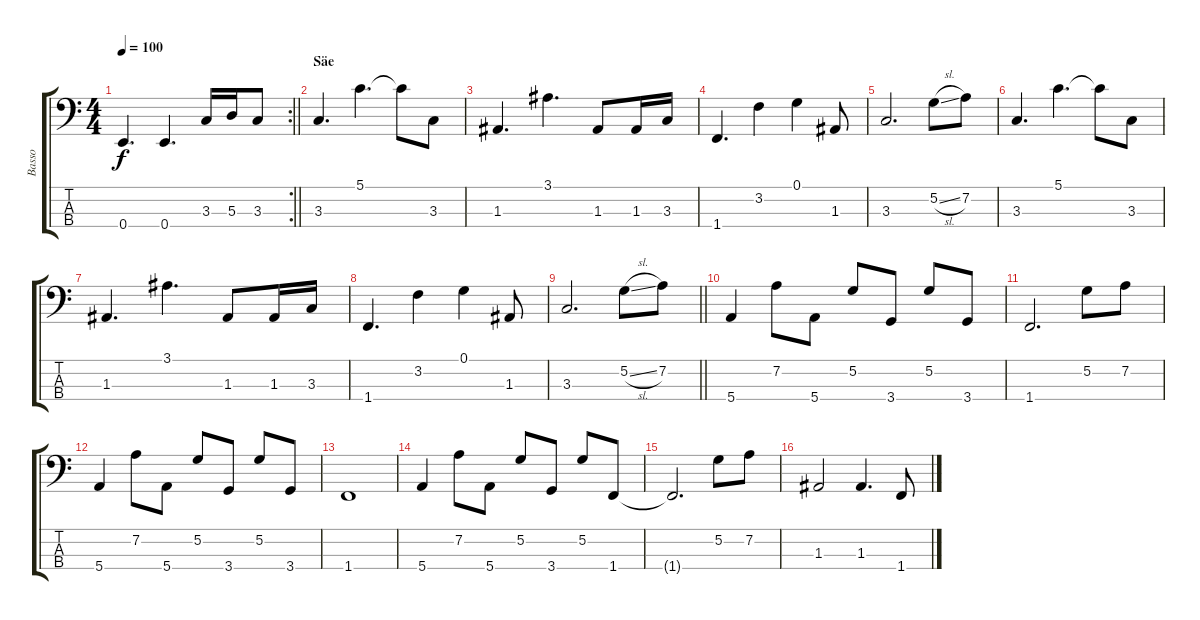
\track ("Basso" "Basso") {instrument electricbasspick}
\staff {score tabs}
\tuning (G2 D2 A1 E1) {hide}
\rc 2
\ts (4 4)
\tempo 100
\clef f4
\barLineRight lightlight
\ks c
0.4.4{d dy f} 0.4.4{d} 3.3.16 5.3.16 3.3.8 |
\section ("" "Säe")
3.3.4{d} 5.1.4{d} 5.1{t}.8 3.3.8 |
1.3.4{d} 3.1.4{d} 1.3.8 1.3.16 3.3.16 |
1.4.4{d} 3.2.4 0.1.4 1.3.8 |
3.3.2{d} 5.2{sl}.8 7.2.8 |
3.3.4{d} 5.1.4{d} 5.1{t}.8 3.3.8 |
1.3.4{d} 3.1.4{d} 1.3.8 1.3.16 3.3.16 |
1.4.4{d} 3.2.4 0.1.4 1.3.8 |
\barLineRight lightlight
3.3.2{d} 5.2{sl}.8 7.2.8 |
5.4.4 7.2.8 5.4.8 5.2.8 3.4.8 5.2.8 3.4.8 |
1.4.2{d} 5.2.8 7.2.8 |
5.4.4 7.2.8 5.4.8 5.2.8 3.4.8 5.2.8 3.4.8 |
1.4.1 |
5.4.4 7.2.8 5.4.8 5.2.8 3.4.8 5.2.8 1.4.8 |
1.4{t}.2{d} 5.2.8 7.2.8 |
1.3.2 1.3.4{d} 1.4.8
